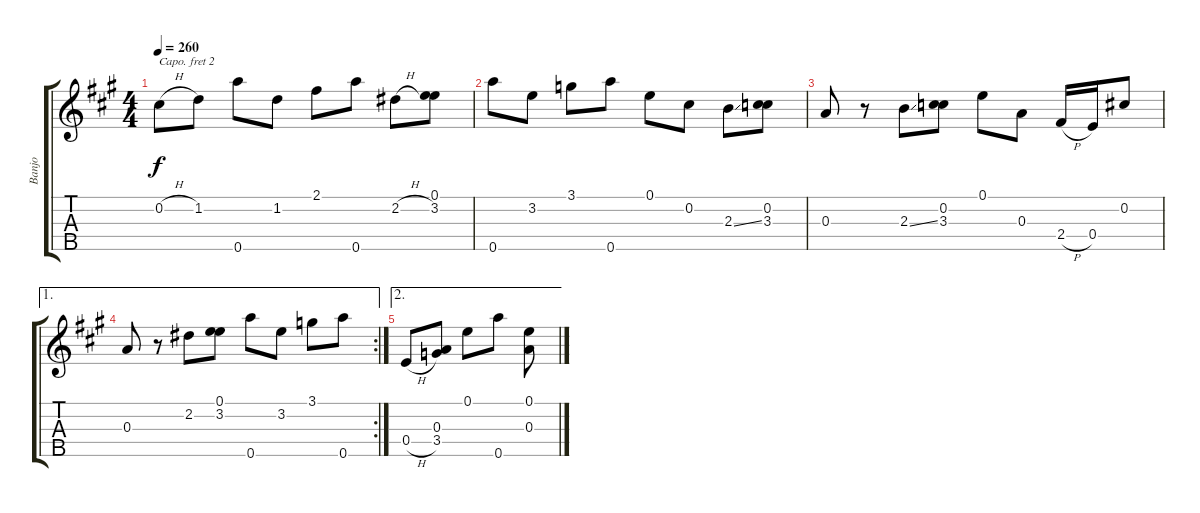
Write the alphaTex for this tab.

\track ("Banjo" "Banjo") {instrument banjo}
\staff {score tabs}
\capo 2
\tuning (D4 B3 G3 D3 G4) {hide}
\displaytranspose 12
\ts (4 4)
\tempo 260
\clef g2
\ks a
0.2{h}.8{dy f} 1.2.8 0.5.8 1.2.8 2.1.8 0.5.8 2.2{h}.8 (0.1 3.2).8 |
0.5.8 3.2.8 3.1.8 0.5.8 0.1.8 0.2.8 2.3{ss}.8 (0.2 3.3).8 |
0.3.8 r.8 2.3{ss}.8 (0.2 3.3).8 0.1.8 0.3.8 2.4{h}.16 0.4.16 0.2.8 |
\ae 1
\rc 2
0.3.8 r.8 2.2.8 (0.1 3.2).8 0.5.8 3.2.8 3.1.8 0.5.8 |
\ae 2
0.4{h}.8 (0.3 3.4).8 0.1.8 0.5.8 (0.1 0.3).8
